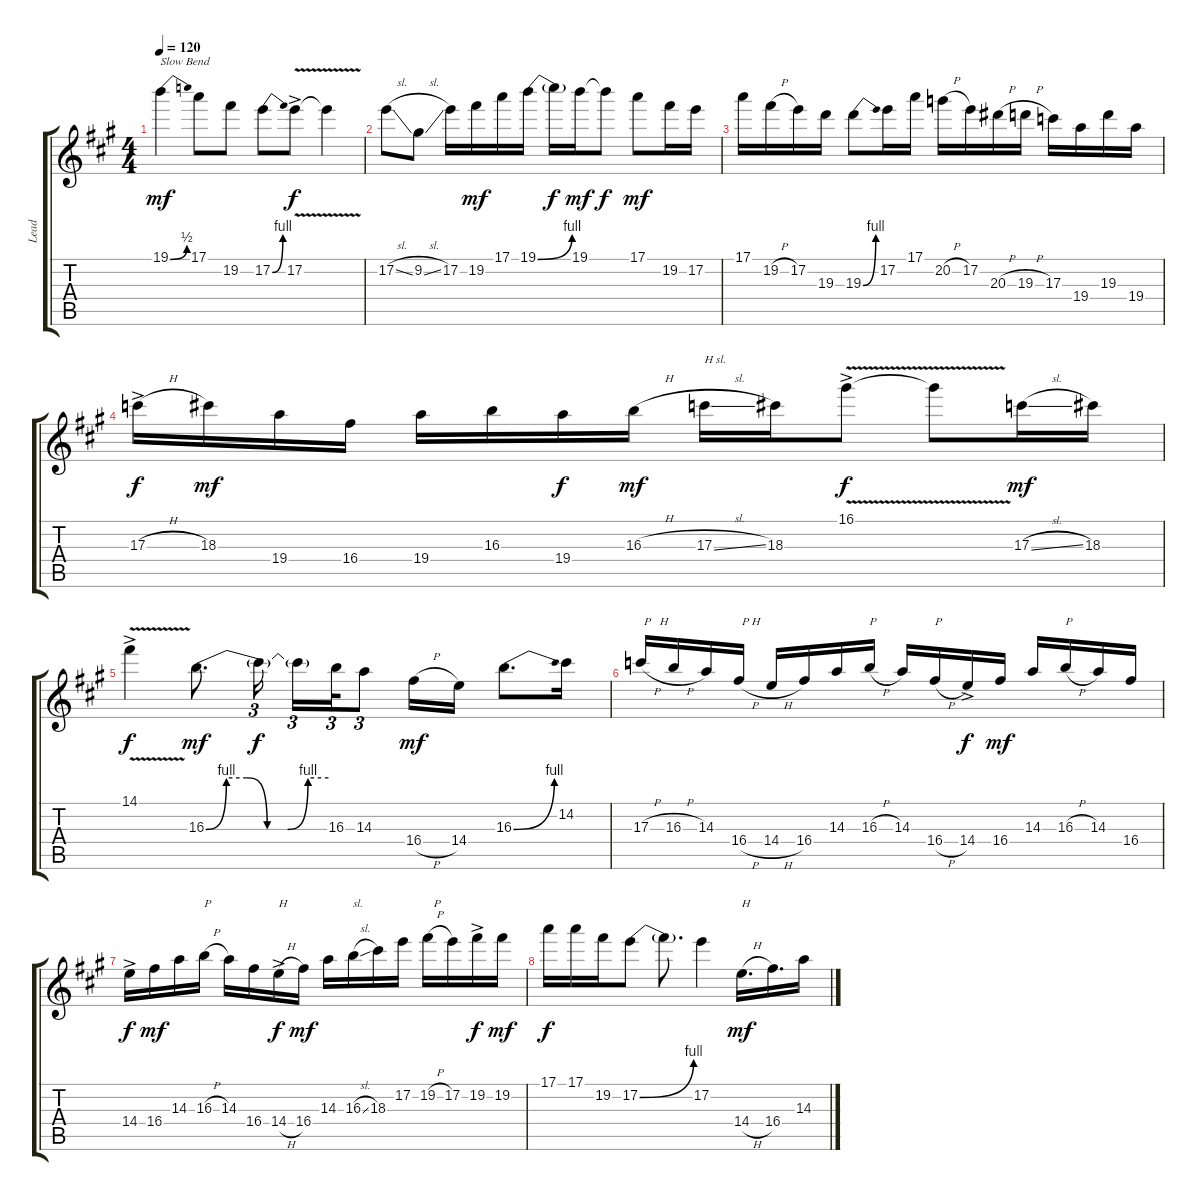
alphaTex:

\track ("Lead" "Lead") {instrument overdrivenguitar}
\staff {score tabs}
\tuning (E4 B3 G3 D3 A2 E2) {hide}
\ts (4 4)
\tempo 120
\clef g2
\ks a
19.1{be (bend 0 0 60 2)}.4{txt "Slow Bend" dy mf} 17.1.8 19.2.8 17.2{be (bend 0 0 60 4)}.8 17.2{v ac}.8{dy f} 17.2{t}.4 |
17.2{sl}.8 9.2{sl}.8 17.2.16 19.2.16{dy mf beam merge} 17.1.16 19.1{be (bend 0 0 60 4)}.16 19.1{t}.16{dy f beam merge} 19.1.16{dy mf} 19.1{t}.8{dy f} 17.1.8{dy mf} 19.2.16 17.2.16 |
17.1.16 19.2{h}.16 17.2.16 19.3.16 19.3{be (bend 0 0 60 4)}.8 17.2.16 17.1.16 20.2{h}.16 17.2.16 20.3{h}.16 19.3{h}.16 17.3.16 19.4.16 19.3.16 19.4.16 |
17.3{h ac}.16{dy f} 18.3.16{dy mf} 19.4.16 16.4.16 19.4.16 16.3.16 19.4.16{dy f} 16.3{h}.16{dy mf} 17.3{sl}.16{txt "H sl."} 18.3.16 16.1{v ac}.8{dy f} 16.1{t}.8 17.3{sl}.16{dy mf} 18.3.16 |
14.1{v ac}.4{dy f} 16.3{be (custom 0 0 10 4 20 4 30 0 40 0 50 4 60 4)}.8{d dy mf} 16.3{t}.16{tu (3 2) dy f beam split} 16.3{t}.16{tu (3 2) beam merge} 16.3.32{tu (3 2)} 14.3.8{tu (3 2)} 16.4{h}.16{dy mf} 14.4.16{beam split} 16.3{be (bend 0 0 60 4)}.8{d beam merge} 14.2.16 |
17.3{h}.16{txt " P   H" beam Up} 16.3{h}.16{beam Up} 14.3.16{beam Up} 16.4{h}.16{txt " P H" beam Up} 14.4{h}.16{beam Up} 16.4.16{beam Up} 14.3.16{beam Up} 16.3{h}.16{txt "P" beam Up} 14.3.16{beam Up} 16.4{h}.16{txt "P" beam Up} 14.4{ac}.16{dy f beam Up} 16.4.16{dy mf beam Up} 14.3.16{beam Up} 16.3{h}.16{txt "P" beam Up} 14.3.16{beam Up} 16.4.16{beam Up} |
14.4{ac}.16{dy f} 16.4.16{dy mf} 14.3.16 16.3{h}.16{txt "P"} 14.3.16 16.4.16 14.4{h ac}.16{txt "H" dy f} 16.4.16{dy mf} 14.3.16 16.3{sl}.16{txt "sl."} 18.3.16 17.2.16 19.2{h}.16{txt "  P"} 17.2.16 19.2{ac}.16{dy f} 19.2.16{dy mf} |
17.1.16{dy f} 17.1.16 19.2.16 17.2{be (bend 0 0 60 4)}.8 17.2{t}.8{d} 17.2.4 14.4{h}.16{d txt "H" dy mf} 16.4.16{d beam merge} 14.3.16
